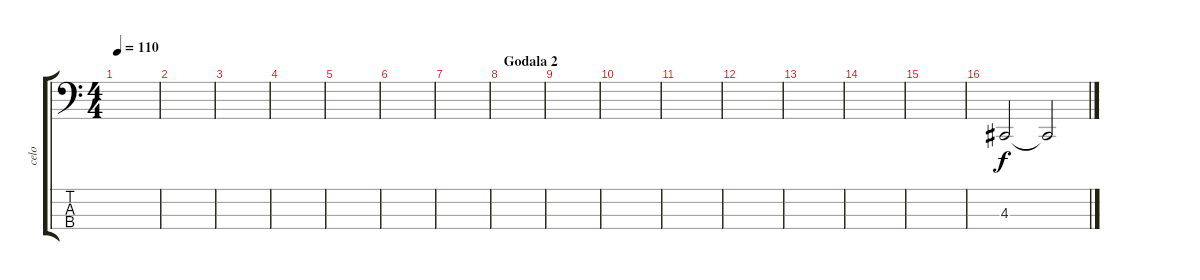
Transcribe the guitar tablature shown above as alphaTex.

\track ("celo" "celo") {instrument cello}
\staff {score tabs}
\tuning (G2 D2 A1 E1) {hide}
\ts (4 4)
\tempo 110
\clef f4
\ks c
|
|
|
|
|
|
|
\section ("" "Godala 2")
|
|
|
|
|
|
|
|
4.3.2 4.3{t}.2
